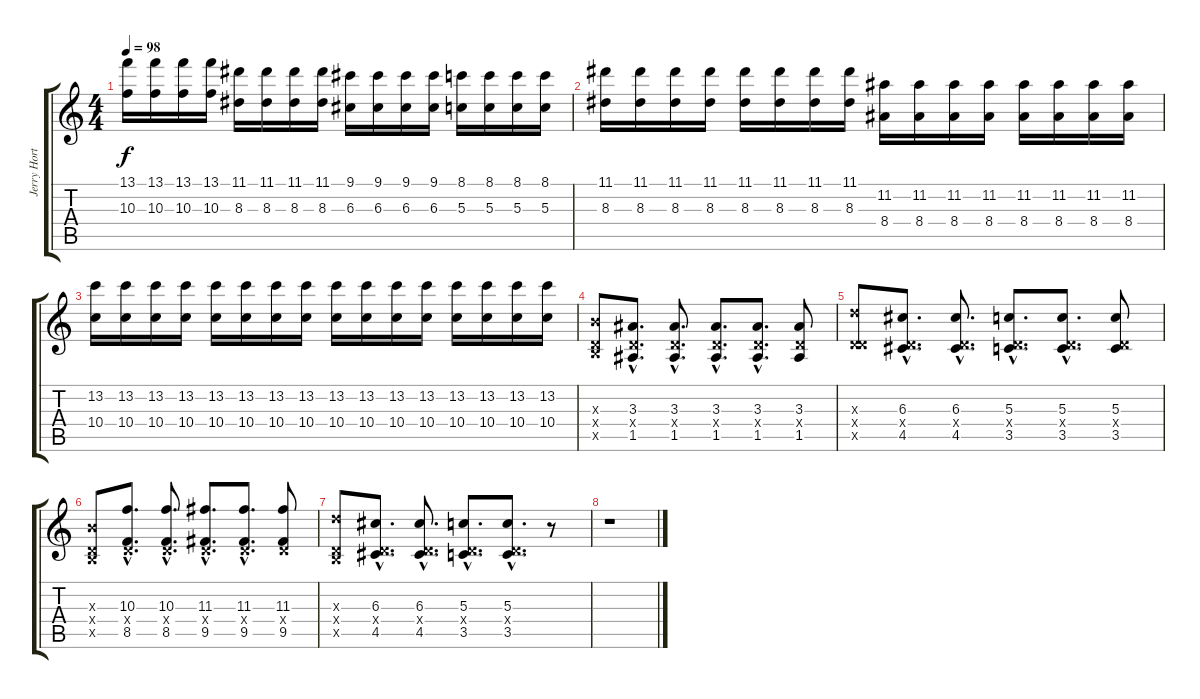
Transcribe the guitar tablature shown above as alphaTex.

\track ("Jerry Horton - Guitar" "Jerry Hort") {instrument overdrivenguitar}
\staff {score tabs}
\tuning (E4 B3 G3 D3 A2 D2) {hide}
\ts (4 4)
\tempo 98
\clef g2
\ks c
(13.1 10.3).16{dy f} (13.1 10.3).16 (13.1 10.3).16 (13.1 10.3).16 (11.1 8.3).16 (11.1 8.3).16 (11.1 8.3).16 (11.1 8.3).16 (9.1 6.3).16 (9.1 6.3).16 (9.1 6.3).16 (9.1 6.3).16 (8.1 5.3).16 (8.1 5.3).16 (8.1 5.3).16 (8.1 5.3).16 |
(11.1 8.3).16 (11.1 8.3).16 (11.1 8.3).16 (11.1 8.3).16 (11.1 8.3).16 (11.1 8.3).16 (11.1 8.3).16 (11.1 8.3).16 (11.2 8.4).16 (11.2 8.4).16 (11.2 8.4).16 (11.2 8.4).16 (11.2 8.4).16 (11.2 8.4).16 (11.2 8.4).16 (11.2 8.4).16 |
(13.2 10.4).16 (13.2 10.4).16 (13.2 10.4).16 (13.2 10.4).16 (13.2 10.4).16 (13.2 10.4).16 (13.2 10.4).16 (13.2 10.4).16 (13.2 10.4).16 (13.2 10.4).16 (13.2 10.4).16 (13.2 10.4).16 (13.2 10.4).16 (13.2 10.4).16 (13.2 10.4).16 (13.2 10.4).16 |
(4.3{x} 0.4{x} 2.5{x}).8 (3.3{hac} 0.4{hac x} 1.5{hac}).8{d} (3.3{hac} 0.4{hac x} 1.5{hac}).8{d} (3.3{hac} 0.4{hac x} 1.5{hac}).8{d} (3.3{hac} 0.4{hac x} 1.5{hac}).8{d} (3.3 0.4{x} 1.5).8 |
(7.3{x} 0.4{x} 5.5{x}).8 (6.3{hac} 0.4{hac x} 4.5{hac}).8{d} (6.3{hac} 0.4{hac x} 4.5{hac}).8{d} (5.3{hac} 0.4{hac x} 3.5{hac}).8{d} (5.3{hac} 0.4{hac x} 3.5{hac}).8{d} (5.3 0.4{x} 3.5).8 |
(4.3{x} 0.4{x} 2.5{x}).8 (10.3{hac} 0.4{hac x} 8.5{hac}).8{d} (10.3{hac} 0.4{hac x} 8.5{hac}).8{d} (11.3{hac} 0.4{hac x} 9.5{hac}).8{d} (11.3{hac} 0.4{hac x} 9.5{hac}).8{d} (11.3 0.4{x} 9.5).8 |
(7.3{x} 0.4{x} 2.5{x}).8 (6.3{hac} 0.4{hac x} 4.5{hac}).8{d} (6.3{hac} 0.4{hac x} 4.5{hac}).8{d} (5.3{hac} 0.4{hac x} 3.5{hac}).8{d} (5.3{hac} 0.4{hac x} 3.5{hac}).8{d} r.8 |
r.1
